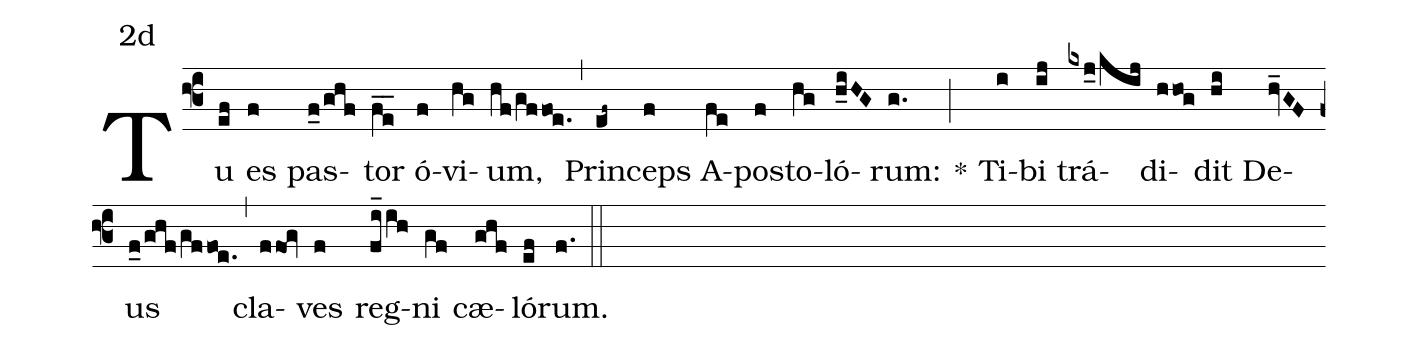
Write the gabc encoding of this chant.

mode:2d;
%%
(f3) Tu(ef) es(f) pas(f_0/ghf)tor(fe__) ó(f)vi(hg)um,(hf/gffoe.) (,)Prin(ef~)ceps(f) A(fe)pos(f)to(hg)ló(h_iHG)rum:(g.) <sp>*</sp>(;) Ti(i)bi(ij) trá(kxj_0/kij)di(hhog)dit(hi) De(hv_GF)us(f_0/ghf/gffoe.) (,)cla(ffo1g)ves(f) reg(fi_ih)ni(gf) cæ(ghf)ló(ef)rum.(f.) (::)
